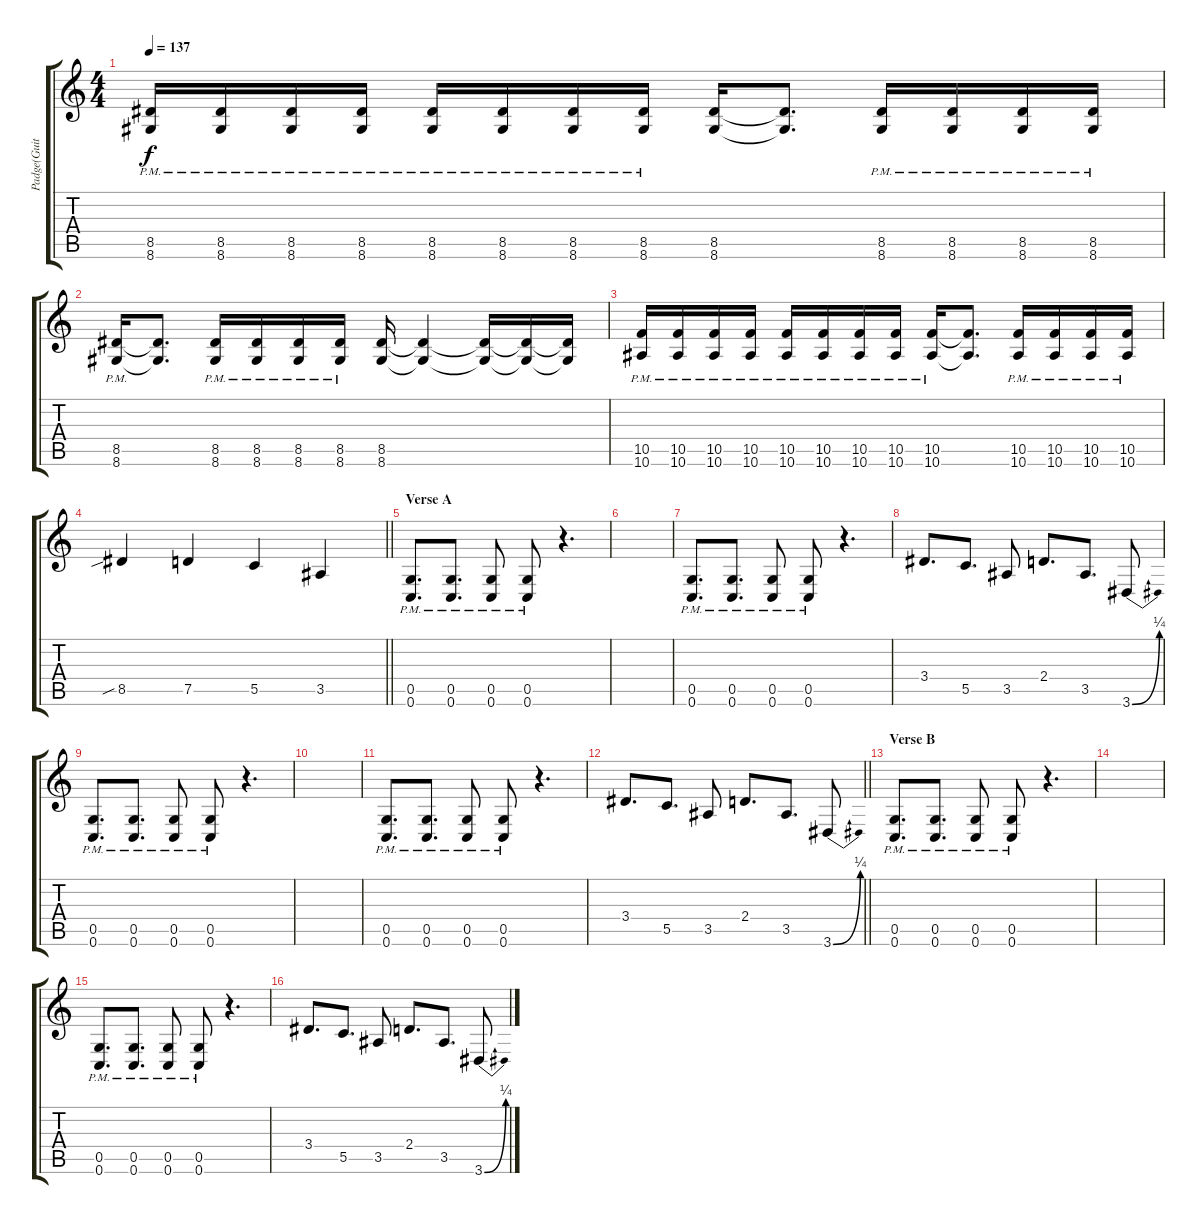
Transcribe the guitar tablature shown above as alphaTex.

\track ("Padge(Guitar)" "Padge(Guit") {instrument distortionguitar}
\staff {score tabs}
\tuning (D4 A3 F3 C3 G2 C2) {hide}
\ts (4 4)
\tempo 137
\clef g2
\ks c
(8.5{pm} 8.6{pm}).16{dy f} (8.5{pm} 8.6{pm}).16 (8.5{pm} 8.6{pm}).16 (8.5{pm} 8.6{pm}).16 (8.5{pm} 8.6{pm}).16 (8.5{pm} 8.6{pm}).16 (8.5{pm} 8.6{pm}).16 (8.5{pm} 8.6{pm}).16 (8.5 8.6).16 (8.5{t} 8.6{t}).8{d} (8.5{pm} 8.6{pm}).16 (8.5{pm} 8.6{pm}).16 (8.5{pm} 8.6{pm}).16 (8.5{pm} 8.6{pm}).16 |
(8.5{pm} 8.6{pm}).16 (8.5{t} 8.6{t}).8{d} (8.5{pm} 8.6{pm}).16 (8.5{pm} 8.6{pm}).16 (8.5{pm} 8.6{pm}).16 (8.5{pm} 8.6{pm}).16 (8.5 8.6).16 (8.5{t} 8.6{t}).4 (8.5{t} 8.6{t}).16 (8.5{t} 8.6{t}).16 (8.5{t} 8.6{t}).16 |
(10.5{pm} 10.6{pm}).16 (10.5{pm} 10.6{pm}).16 (10.5{pm} 10.6{pm}).16 (10.5{pm} 10.6{pm}).16 (10.5{pm} 10.6{pm}).16 (10.5{pm} 10.6{pm}).16 (10.5{pm} 10.6{pm}).16 (10.5{pm} 10.6{pm}).16 (10.5{pm} 10.6{pm}).16 (10.5{t} 10.6{t}).8{d} (10.5{pm} 10.6{pm}).16 (10.5{pm} 10.6{pm}).16 (10.5{pm} 10.6{pm}).16 (10.5{pm} 10.6{pm}).16 |
\barLineRight lightlight
8.5{sib}.4 7.5.4 5.5.4 3.5.4 |
\section ("" "Verse A ")
(0.5{pm} 0.6{pm}).8{d} (0.5{pm} 0.6{pm}).8{d} (0.5{pm} 0.6{pm}).8 (0.5{pm} 0.6{pm}).8 r.4{d} |
|
(0.5{pm} 0.6{pm}).8{d} (0.5{pm} 0.6{pm}).8{d} (0.5{pm} 0.6{pm}).8 (0.5{pm} 0.6{pm}).8 r.4{d} |
3.4.8{d} 5.5.8{d} 3.5.8 2.4.8{d} 3.5.8{d} 3.6{be (bend 0 0 60 1)}.8 |
(0.5{pm} 0.6{pm}).8{d} (0.5{pm} 0.6{pm}).8{d} (0.5{pm} 0.6{pm}).8 (0.5{pm} 0.6{pm}).8 r.4{d} |
|
(0.5{pm} 0.6{pm}).8{d} (0.5{pm} 0.6{pm}).8{d} (0.5{pm} 0.6{pm}).8 (0.5{pm} 0.6{pm}).8 r.4{d} |
\barLineRight lightlight
3.4.8{d} 5.5.8{d} 3.5.8 2.4.8{d} 3.5.8{d} 3.6{be (bend 0 0 60 1)}.8 |
\section ("" "Verse B")
(0.5{pm} 0.6{pm}).8{d} (0.5{pm} 0.6{pm}).8{d} (0.5{pm} 0.6{pm}).8 (0.5{pm} 0.6{pm}).8 r.4{d} |
|
(0.5{pm} 0.6{pm}).8{d} (0.5{pm} 0.6{pm}).8{d} (0.5{pm} 0.6{pm}).8 (0.5{pm} 0.6{pm}).8 r.4{d} |
3.4.8{d} 5.5.8{d} 3.5.8 2.4.8{d} 3.5.8{d} 3.6{be (bend 0 0 60 1)}.8
